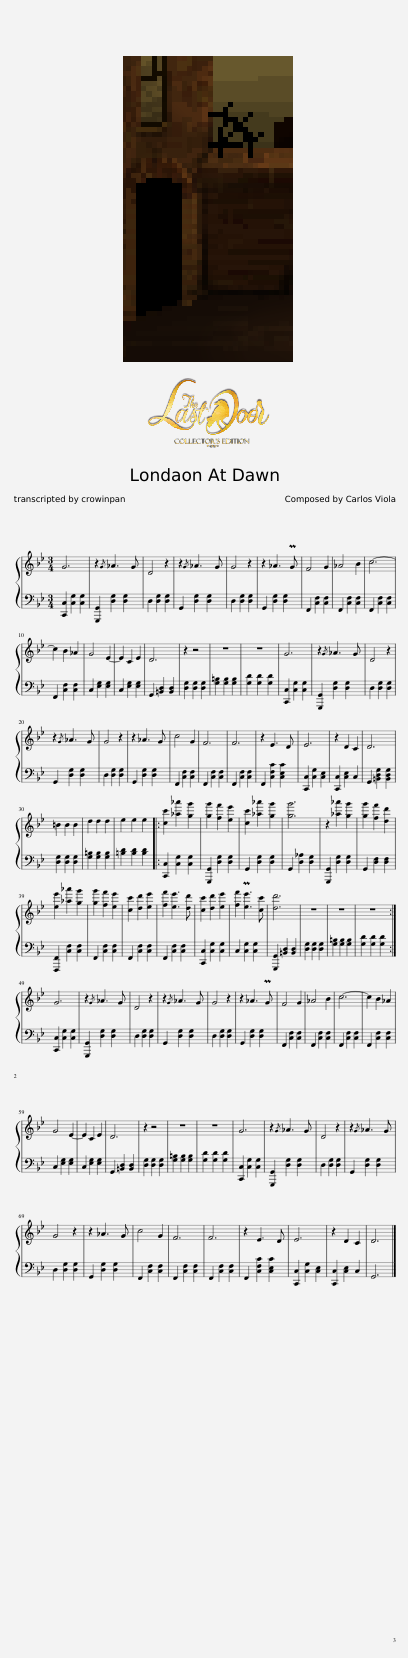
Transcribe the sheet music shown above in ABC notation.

X:1
%%score { 1 | 2 }
L:1/8
M:3/4
I:linebreak $
K:Bb
V:1 treble
V:2 bass
V:1
 G6 | z2{/G} _A3 G | D4 z2 | z2{/G} _A3 G | G4 z2 | %5
 z2 _A3 PG | F4 G2 | _A4 B2 | c6- |$ c2 B2 _A2 | %10
 G4 E2- | E2 C2 E2 | D6 | z2 z4 | z6 | %15
 z6 | G6 | z2{/G} _A3 G | D4 z2 |$ z2{/G} _A3 G | %20
 G4 z2 | z2 _A3 G | c4 G2 | F6 | F6 | %25
 z2 E3 D | E6 | z2 D2 C2 | D6 |$ =B2 B2 B2 | %30
 d2 d2 d2 | e2 e2 e2 |: [cc']2 [_a_a']2 [gg']2 | [gg']2 [ff']2 [ee']2 | [cc']2 [_a_a']2 [gg']2 | %35
 [gg']6 | z2 [_a_a']2 [gg']2 | [gg']2 [ff']2 [dd']2 |$ [ee']2 [_a_a']2 [gg']2 | [gg']2 [ff']2 [ee']2 | %40
 [cc']2 [dd']2 [ee']2 | [ff']2 [ee']3 [dd'] | [cc']2 [dd']2 [ee']2 | [ff']2 P[ee']3 [cc'] | [dd']6 | %45
 z6 | z6 | z6 :|$ G6 | z2{/G} _A3 G | %50
 D4 z2 | z2{/G} _A3 G | G4 z2 | z2 _A3 PG | F4 G2 | %55
 _A4 B2 | c6- | c2 B2 _A2 |$ G4 E2- | E2 C2 E2 | %60
 D6 | z2 z4 | z6 | z6 | G6 | %65
 z2{/G} _A3 G | D4 z2 | z2{/G} _A3 G |$ G4 z2 | z2 _A3 G | %70
 c4 G2 | F6 | F6 | z2 E3 D | E6 | %75
 z2 D2 C2 | D6 |] %77
V:2
 [C,,C,]2 [C,G,]2 [C,G,]2 | [G,,,G,,]2 [D,G,]2 [D,G,]2 | D,2 [D,G,]2 [D,G,]2 | G,,2 [D,G,]2 [D,G,]2 | D,2 [D,G,]2 [D,G,]2 | %5
 G,,2 [D,G,]2 [D,G,]2 | F,,2 [C,F,]2 [C,F,]2 | F,,2 [C,F,]2 [C,F,]2 | F,,2 [C,F,]2 [C,F,]2 |$ F,,2 [C,F,]2 [C,F,]2 | %10
 C,2 [E,G,]2 [E,G,]2 | C,2 [E,G,]2 [E,G,]2 | G,,2 [=B,,D,]2 [B,,D,]2 | [D,G,]2 [D,G,]2 [D,G,]2 | [G,=B,]2 [G,B,]2 [G,B,]2 | %15
 [G,D]2 [G,D]2 [G,D]2 | [C,,C,]2 [C,G,]2 [C,G,]2 | [G,,,G,,]2 [D,G,]2 [D,G,]2 | D,2 [D,G,]2 [D,G,]2 |$ G,,2 [D,G,]2 [D,G,]2 | %20
 D,2 [D,G,]2 [D,G,]2 | G,,2 [D,G,]2 [D,G,]2 | F,,2 [C,F,]2 [C,F,]2 | F,,2 [C,F,]2 [C,F,]2 | F,,2 [C,F,]2 [C,F,]2 | %25
 F,,2 [C,F,C]2 [C,E,C]2 | [C,,C,]2 [C,G,]2 [C,E,]2 | [C,,C,]2 [C,E,]2 C,2 | G,,2 [=B,,D,G,]2 [B,,D,G,]2 |$ [D,G,]2 [D,G,]2 [D,G,]2 | %30
 [G,=B,]2 [G,B,]2 [G,B,]2 | [=B,D]2 [B,D]2 [B,D]2 |: [C,,C,]2 [C,G,]2 [C,G,]2 | [G,,,G,,]2 [D,G,]2 [D,G,]2 | G,,2 [D,G,]2 [D,G,]2 | %35
 G,,2 [D,_A,]2 [D,G,]2 | [G,,,G,,]2 [D,G,]2 [D,G,]2 | G,,2 [D,F,]2 [D,F,]2 |$ [F,,,F,,]2 [C,F,]2 [C,F,]2 | F,,2 [C,F,]2 [C,F,]2 | %40
 F,,2 [C,F,]2 [C,F,]2 | F,,2 [C,F,]2 [C,F,]2 | [C,,C,]2 [C,G,]2 [C,G,]2 | C,2 [C,G,]2 [C,G,]2 | [G,,,G,,]2 [=B,,D,]2 [B,,D,]2 | %45
 [D,G,]2 [D,G,]2 [D,G,]2 | [G,=B,]2 [G,B,]2 [G,B,]2 | [G,D]2 [G,D]2 [G,D]2 :|$ [C,,C,]2 [C,G,]2 [C,G,]2 | [G,,,G,,]2 [D,G,]2 [D,G,]2 | %50
 D,2 [D,G,]2 [D,G,]2 | G,,2 [D,G,]2 [D,G,]2 | D,2 [D,G,]2 [D,G,]2 | G,,2 [D,G,]2 [D,G,]2 | F,,2 [C,F,]2 [C,F,]2 | %55
 F,,2 [C,F,]2 [C,F,]2 | F,,2 [C,F,]2 [C,F,]2 | F,,2 [C,F,]2 [C,F,]2 |$ C,2 [E,G,]2 [E,G,]2 | C,2 [E,G,]2 [E,G,]2 | %60
 G,,2 [=B,,D,]2 [B,,D,]2 | [D,G,]2 [D,G,]2 [D,G,]2 | [G,=B,]2 [G,B,]2 [G,B,]2 | [G,D]2 [G,D]2 [G,D]2 | [C,,C,]2 [C,G,]2 [C,G,]2 | %65
 [G,,,G,,]2 [D,G,]2 [D,G,]2 | D,2 [D,G,]2 [D,G,]2 | G,,2 [D,G,]2 [D,G,]2 |$ D,2 [D,G,]2 [D,G,]2 | G,,2 [D,G,]2 [D,G,]2 | %70
 F,,2 [C,F,]2 [C,F,]2 | F,,2 [C,F,]2 [C,F,]2 | F,,2 [C,F,]2 [C,F,]2 | F,,2 [C,F,C]2 [C,E,C]2 | [C,,C,]2 [C,G,]2 [C,E,]2 | %75
 [C,,C,]2 [C,E,]2 C,2 | G,,6 |] %77
